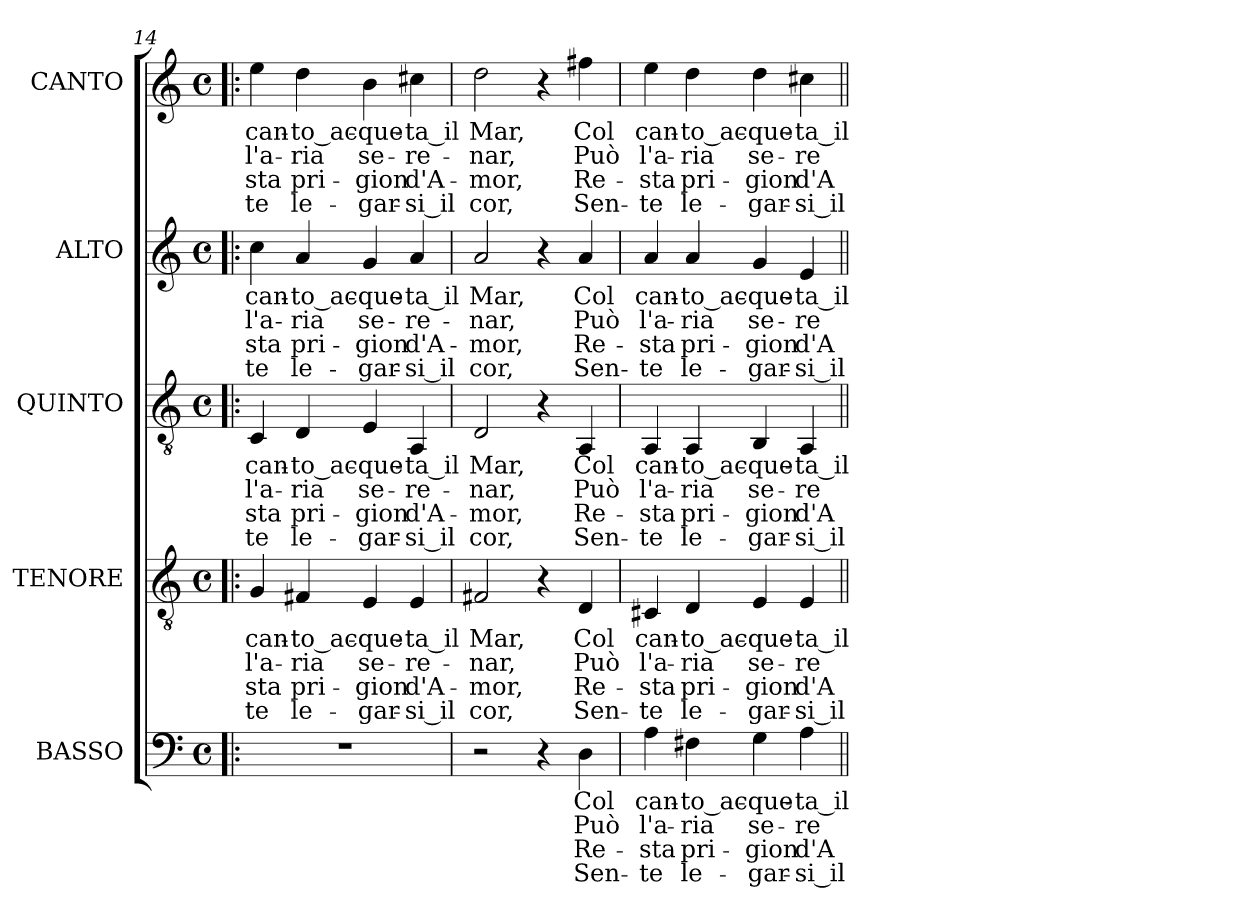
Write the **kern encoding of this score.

**kern	**text	**text	**text	**text	**kern	**text	**text	**text	**text	**kern	**text	**text	**text	**text	**kern	**text	**text	**text	**text	**kern	**text	**text	**text	**text
*part5	*part5	*part5	*part5	*part5	*part4	*part4	*part4	*part4	*part4	*part3	*part3	*part3	*part3	*part3	*part2	*part2	*part2	*part2	*part2	*part1	*part1	*part1	*part1	*part1
*staff5	*staff5	*staff5	*staff5	*staff5	*staff4	*staff4	*staff4	*staff4	*staff4	*staff3	*staff3	*staff3	*staff3	*staff3	*staff2	*staff2	*staff2	*staff2	*staff2	*staff1	*staff1	*staff1	*staff1	*staff1
*I"BASSO	*	*	*	*	*I"TENORE	*	*	*	*	*I"QUINTO	*	*	*	*	*I"ALTO	*	*	*	*	*I"CANTO	*	*	*	*
*I'B	*	*	*	*	*I'T	*	*	*	*	*I'Q.	*	*	*	*	*	*	*	*	*	*	*	*	*	*
*clefF4	*	*	*	*	*clefGv2	*	*	*	*	*clefGv2	*	*	*	*	*clefG2	*	*	*	*	*clefG2	*	*	*	*
*k[]	*	*	*	*	*k[]	*	*	*	*	*k[]	*	*	*	*	*k[]	*	*	*	*	*k[]	*	*	*	*
*C:	*	*	*	*	*C:	*	*	*	*	*C:	*	*	*	*	*C:	*	*	*	*	*C:	*	*	*	*
*M4/4	*	*	*	*	*M4/4	*	*	*	*	*M4/4	*	*	*	*	*M4/4	*	*	*	*	*M4/4	*	*	*	*
*met(c)	*	*	*	*	*met(c)	*	*	*	*	*met(c)	*	*	*	*	*met(c)	*	*	*	*	*met(c)	*	*	*	*
=14!|:	=14!|:	=14!|:	=14!|:	=14!|:	=14!|:	=14!|:	=14!|:	=14!|:	=14!|:	=14!|:	=14!|:	=14!|:	=14!|:	=14!|:	=14!|:	=14!|:	=14!|:	=14!|:	=14!|:	=14!|:	=14!|:	=14!|:	=14!|:	=14!|:
!	!	!	!	!	!	!LO:LY:b:color=#000000	!LO:LY:b:color=#000000	!LO:LY:b:color=#000000	!LO:LY:b:color=#000000	!	!	!	!	!	!	!	!	!	!	!	!	!	!	!
!	!	!	!	!	!	!	!	!	!	!	!LO:LY:b:color=#000000	!LO:LY:b:color=#000000	!LO:LY:b:color=#000000	!LO:LY:b:color=#000000	!	!	!	!	!	!	!	!	!	!
!	!	!	!	!	!	!	!	!	!	!	!	!	!	!	!	!LO:LY:b:color=#000000	!LO:LY:b:color=#000000	!LO:LY:b:color=#000000	!LO:LY:b:color=#000000	!	!	!	!	!
!	!	!	!	!	!	!	!	!	!	!	!	!	!	!	!	!	!	!	!	!	!LO:LY:b:color=#000000	!LO:LY:b:color=#000000	!LO:LY:b:color=#000000	!LO:LY:b:color=#000000
1r	.	.	.	.	4Gi/	can-	l'a-	-sta	-te	4Ci/	can-	l'a-	-sta	-te	4cci\	can-	l'a-	-sta	-te	4eei\	can-	l'a-	-sta	-te
!	!	!	!	!	!	!LO:LY:b:color=#000000	!LO:LY:b:color=#000000	!LO:LY:b:color=#000000	!LO:LY:b:color=#000000	!	!	!	!	!	!	!	!	!	!	!	!	!	!	!
!	!	!	!	!	!	!	!	!	!	!	!LO:LY:b:color=#000000	!LO:LY:b:color=#000000	!LO:LY:b:color=#000000	!LO:LY:b:color=#000000	!	!	!	!	!	!	!	!	!	!
!	!	!	!	!	!	!	!	!	!	!	!	!	!	!	!	!LO:LY:b:color=#000000	!LO:LY:b:color=#000000	!LO:LY:b:color=#000000	!LO:LY:b:color=#000000	!	!	!	!	!
!	!	!	!	!	!	!	!	!	!	!	!	!	!	!	!	!	!	!	!	!	!LO:LY:b:color=#000000	!LO:LY:b:color=#000000	!LO:LY:b:color=#000000	!LO:LY:b:color=#000000
.	.	.	.	.	4F#Xi/	-to_ac-	-ria	pri-	le-	4Di/	-to_ac-	-ria	pri-	le-	4ai/	-to_ac-	-ria	pri-	le-	4ddi\	-to_ac-	-ria	pri-	le-
!	!	!	!	!	!	!LO:LY:b:color=#000000	!LO:LY:b:color=#000000	!LO:LY:b:color=#000000	!LO:LY:b:color=#000000	!	!	!	!	!	!	!	!	!	!	!	!	!	!	!
!	!	!	!	!	!	!	!	!	!	!	!LO:LY:b:color=#000000	!LO:LY:b:color=#000000	!LO:LY:b:color=#000000	!LO:LY:b:color=#000000	!	!	!	!	!	!	!	!	!	!
!	!	!	!	!	!	!	!	!	!	!	!	!	!	!	!	!LO:LY:b:color=#000000	!LO:LY:b:color=#000000	!LO:LY:b:color=#000000	!LO:LY:b:color=#000000	!	!	!	!	!
!	!	!	!	!	!	!	!	!	!	!	!	!	!	!	!	!	!	!	!	!	!LO:LY:b:color=#000000	!LO:LY:b:color=#000000	!LO:LY:b:color=#000000	!LO:LY:b:color=#000000
.	.	.	.	.	4Ei/	-que-	se-	-gion	-gar-	4Ei/	-que-	se-	-gion	-gar-	4gi/	-que-	se-	-gion	-gar-	4bi\	-que-	se-	-gion	-gar-
!	!	!	!	!	!	!LO:LY:b:color=#000000	!LO:LY:b:color=#000000	!LO:LY:b:color=#000000	!LO:LY:b:color=#000000	!	!	!	!	!	!	!	!	!	!	!	!	!	!	!
!	!	!	!	!	!	!	!	!	!	!	!LO:LY:b:color=#000000	!LO:LY:b:color=#000000	!LO:LY:b:color=#000000	!LO:LY:b:color=#000000	!	!	!	!	!	!	!	!	!	!
!	!	!	!	!	!	!	!	!	!	!	!	!	!	!	!	!LO:LY:b:color=#000000	!LO:LY:b:color=#000000	!LO:LY:b:color=#000000	!LO:LY:b:color=#000000	!	!	!	!	!
!	!	!	!	!	!	!	!	!	!	!	!	!	!	!	!	!	!	!	!	!	!LO:LY:b:color=#000000	!LO:LY:b:color=#000000	!LO:LY:b:color=#000000	!LO:LY:b:color=#000000
.	.	.	.	.	4Ei/	-ta_il	-re-	d'A-	-si_il	4AAi/	-ta_il	-re-	d'A-	-si_il	4ai/	-ta_il	-re-	d'A-	-si_il	4cc#Xi\	-ta_il	-re-	d'A-	-si_il
=15	=15	=15	=15	=15	=15	=15	=15	=15	=15	=15	=15	=15	=15	=15	=15	=15	=15	=15	=15	=15	=15	=15	=15	=15
!	!	!	!	!	!	!LO:LY:b:color=#000000	!LO:LY:b:color=#000000	!LO:LY:b:color=#000000	!LO:LY:b:color=#000000	!	!	!	!	!	!	!	!	!	!	!	!	!	!	!
!	!	!	!	!	!	!	!	!	!	!	!LO:LY:b:color=#000000	!LO:LY:b:color=#000000	!LO:LY:b:color=#000000	!LO:LY:b:color=#000000	!	!	!	!	!	!	!	!	!	!
!	!	!	!	!	!	!	!	!	!	!	!	!	!	!	!	!LO:LY:b:color=#000000	!LO:LY:b:color=#000000	!LO:LY:b:color=#000000	!LO:LY:b:color=#000000	!	!	!	!	!
!	!	!	!	!	!	!	!	!	!	!	!	!	!	!	!	!	!	!	!	!	!LO:LY:b:color=#000000	!LO:LY:b:color=#000000	!LO:LY:b:color=#000000	!LO:LY:b:color=#000000
2r	.	.	.	.	2F#Xi/	Mar,	-nar,	-mor,	cor,	2Di/	Mar,	-nar,	-mor,	cor,	2ai/	Mar,	-nar,	-mor,	cor,	2ddi\	Mar,	-nar,	-mor,	cor,
4r	.	.	.	.	4r	.	.	.	.	4r	.	.	.	.	4r	.	.	.	.	4r	.	.	.	.
!	!LO:LY:b:color=#000000	!LO:LY:b:color=#000000	!LO:LY:b:color=#000000	!LO:LY:b:color=#000000	!	!	!	!	!	!	!	!	!	!	!	!	!	!	!	!	!	!	!	!
!	!	!	!	!	!	!LO:LY:b:color=#000000	!LO:LY:b:color=#000000	!LO:LY:b:color=#000000	!LO:LY:b:color=#000000	!	!	!	!	!	!	!	!	!	!	!	!	!	!	!
!	!	!	!	!	!	!	!	!	!	!	!LO:LY:b:color=#000000	!LO:LY:b:color=#000000	!LO:LY:b:color=#000000	!LO:LY:b:color=#000000	!	!	!	!	!	!	!	!	!	!
!	!	!	!	!	!	!	!	!	!	!	!	!	!	!	!	!LO:LY:b:color=#000000	!LO:LY:b:color=#000000	!LO:LY:b:color=#000000	!LO:LY:b:color=#000000	!	!	!	!	!
!	!	!	!	!	!	!	!	!	!	!	!	!	!	!	!	!	!	!	!	!	!LO:LY:b:color=#000000	!LO:LY:b:color=#000000	!LO:LY:b:color=#000000	!LO:LY:b:color=#000000
4Di\	Col	Può	Re-	Sen-	4Di/	Col	Può	Re-	Sen-	4AAi/	Col	Può	Re-	Sen-	4ai/	Col	Può	Re-	Sen-	4ff#Xi\	Col	Può	Re-	Sen-
=16	=16	=16	=16	=16	=16	=16	=16	=16	=16	=16	=16	=16	=16	=16	=16	=16	=16	=16	=16	=16	=16	=16	=16	=16
!	!LO:LY:b:color=#000000	!LO:LY:b:color=#000000	!LO:LY:b:color=#000000	!LO:LY:b:color=#000000	!	!	!	!	!	!	!	!	!	!	!	!	!	!	!	!	!	!	!	!
!	!	!	!	!	!	!LO:LY:b:color=#000000	!LO:LY:b:color=#000000	!LO:LY:b:color=#000000	!LO:LY:b:color=#000000	!	!	!	!	!	!	!	!	!	!	!	!	!	!	!
!	!	!	!	!	!	!	!	!	!	!	!LO:LY:b:color=#000000	!LO:LY:b:color=#000000	!LO:LY:b:color=#000000	!LO:LY:b:color=#000000	!	!	!	!	!	!	!	!	!	!
!	!	!	!	!	!	!	!	!	!	!	!	!	!	!	!	!LO:LY:b:color=#000000	!LO:LY:b:color=#000000	!LO:LY:b:color=#000000	!LO:LY:b:color=#000000	!	!	!	!	!
!	!	!	!	!	!	!	!	!	!	!	!	!	!	!	!	!	!	!	!	!	!LO:LY:b:color=#000000	!LO:LY:b:color=#000000	!LO:LY:b:color=#000000	!LO:LY:b:color=#000000
4Ai\	can-	l'a-	-sta	-te	4C#Xi/	can-	l'a-	-sta	-te	4AAi/	can-	l'a-	-sta	-te	4ai/	can-	l'a-	-sta	-te	4eei\	can-	l'a-	-sta	-te
!	!LO:LY:b:color=#000000	!LO:LY:b:color=#000000	!LO:LY:b:color=#000000	!LO:LY:b:color=#000000	!	!	!	!	!	!	!	!	!	!	!	!	!	!	!	!	!	!	!	!
!	!	!	!	!	!	!LO:LY:b:color=#000000	!LO:LY:b:color=#000000	!LO:LY:b:color=#000000	!LO:LY:b:color=#000000	!	!	!	!	!	!	!	!	!	!	!	!	!	!	!
!	!	!	!	!	!	!	!	!	!	!	!LO:LY:b:color=#000000	!LO:LY:b:color=#000000	!LO:LY:b:color=#000000	!LO:LY:b:color=#000000	!	!	!	!	!	!	!	!	!	!
!	!	!	!	!	!	!	!	!	!	!	!	!	!	!	!	!LO:LY:b:color=#000000	!LO:LY:b:color=#000000	!LO:LY:b:color=#000000	!LO:LY:b:color=#000000	!	!	!	!	!
!	!	!	!	!	!	!	!	!	!	!	!	!	!	!	!	!	!	!	!	!	!LO:LY:b:color=#000000	!LO:LY:b:color=#000000	!LO:LY:b:color=#000000	!LO:LY:b:color=#000000
4F#Xi\	-to_ac-	-ria	pri-	le-	4Di/	-to_ac-	-ria	pri-	le-	4AAi/	-to_ac-	-ria	pri-	le-	4ai/	-to_ac-	-ria	pri-	le-	4ddi\	-to_ac-	-ria	pri-	le-
!	!LO:LY:b:color=#000000	!LO:LY:b:color=#000000	!LO:LY:b:color=#000000	!LO:LY:b:color=#000000	!	!	!	!	!	!	!	!	!	!	!	!	!	!	!	!	!	!	!	!
!	!	!	!	!	!	!LO:LY:b:color=#000000	!LO:LY:b:color=#000000	!LO:LY:b:color=#000000	!LO:LY:b:color=#000000	!	!	!	!	!	!	!	!	!	!	!	!	!	!	!
!	!	!	!	!	!	!	!	!	!	!	!LO:LY:b:color=#000000	!LO:LY:b:color=#000000	!LO:LY:b:color=#000000	!LO:LY:b:color=#000000	!	!	!	!	!	!	!	!	!	!
!	!	!	!	!	!	!	!	!	!	!	!	!	!	!	!	!LO:LY:b:color=#000000	!LO:LY:b:color=#000000	!LO:LY:b:color=#000000	!LO:LY:b:color=#000000	!	!	!	!	!
!	!	!	!	!	!	!	!	!	!	!	!	!	!	!	!	!	!	!	!	!	!LO:LY:b:color=#000000	!LO:LY:b:color=#000000	!LO:LY:b:color=#000000	!LO:LY:b:color=#000000
4Gi\	-que-	se-	-gion	-gar-	4Ei/	-que-	se-	-gion	-gar-	4BBi/	-que-	se-	-gion	-gar-	4gi/	-que-	se-	-gion	-gar-	4ddi\	-que-	se-	-gion	-gar-
!	!LO:LY:b:color=#000000	!LO:LY:b:color=#000000	!LO:LY:b:color=#000000	!LO:LY:b:color=#000000	!	!	!	!	!	!	!	!	!	!	!	!	!	!	!	!	!	!	!	!
!	!	!	!	!	!	!LO:LY:b:color=#000000	!LO:LY:b:color=#000000	!LO:LY:b:color=#000000	!LO:LY:b:color=#000000	!	!	!	!	!	!	!	!	!	!	!	!	!	!	!
!	!	!	!	!	!	!	!	!	!	!	!LO:LY:b:color=#000000	!LO:LY:b:color=#000000	!LO:LY:b:color=#000000	!LO:LY:b:color=#000000	!	!	!	!	!	!	!	!	!	!
!	!	!	!	!	!	!	!	!	!	!	!	!	!	!	!	!LO:LY:b:color=#000000	!LO:LY:b:color=#000000	!LO:LY:b:color=#000000	!LO:LY:b:color=#000000	!	!	!	!	!
!	!	!	!	!	!	!	!	!	!	!	!	!	!	!	!	!	!	!	!	!	!LO:LY:b:color=#000000	!LO:LY:b:color=#000000	!LO:LY:b:color=#000000	!LO:LY:b:color=#000000
4Ai\	-ta_il	-re-	d'A-	-si_il	4Ei/	-ta_il	-re-	d'A-	-si_il	4AAi/	-ta_il	-re-	d'A-	-si_il	4ei/	-ta_il	-re-	d'A-	-si_il	4cc#Xi\	-ta_il	-re-	d'A-	-si_il
=||	=||	=||	=||	=||	=||	=||	=||	=||	=||	=||	=||	=||	=||	=||	=||	=||	=||	=||	=||	=||	=||	=||	=||	=||
*-	*-	*-	*-	*-	*-	*-	*-	*-	*-	*-	*-	*-	*-	*-	*-	*-	*-	*-	*-	*-	*-	*-	*-	*-
